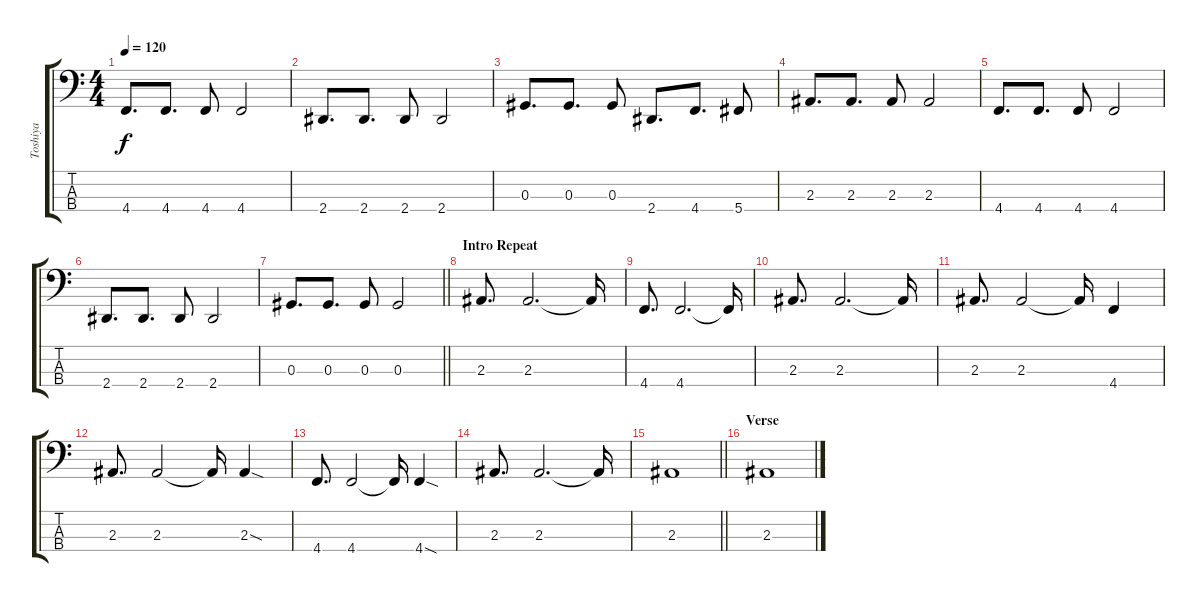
\track ("Toshiya" "Toshiya") {instrument electricbassfinger}
\staff {score tabs}
\tuning (Gb2 Db2 Ab1 Db1) {hide}
\ts (4 4)
\tempo 120
\clef f4
\ks c
4.4.8{d dy f} 4.4.8{d} 4.4.8 4.4.2 |
2.4.8{d} 2.4.8{d} 2.4.8 2.4.2 |
0.3.8{d} 0.3.8{d} 0.3.8 2.4.8{d} 4.4.8{d} 5.4.8 |
2.3.8{d} 2.3.8{d} 2.3.8 2.3.2 |
4.4.8{d} 4.4.8{d} 4.4.8 4.4.2 |
2.4.8{d} 2.4.8{d} 2.4.8 2.4.2 |
\barLineRight lightlight
0.3.8{d} 0.3.8{d} 0.3.8 0.3.2 |
\section ("" "Intro Repeat")
2.3.8{d} 2.3.2{d} 2.3{t}.16 |
4.4.8{d} 4.4.2{d} 4.4{t}.16 |
2.3.8{d} 2.3.2{d} 2.3{t}.16 |
2.3.8{d} 2.3.2 2.3{t}.16 4.4.4 |
2.3.8{d} 2.3.2 2.3{t}.16 2.3{sod}.4 |
4.4.8{d} 4.4.2 4.4{t}.16 4.4{sod}.4 |
2.3.8{d} 2.3.2{d} 2.3{t}.16 |
\barLineRight lightlight
2.3.1 |
\section ("" "Verse")
2.3.1
